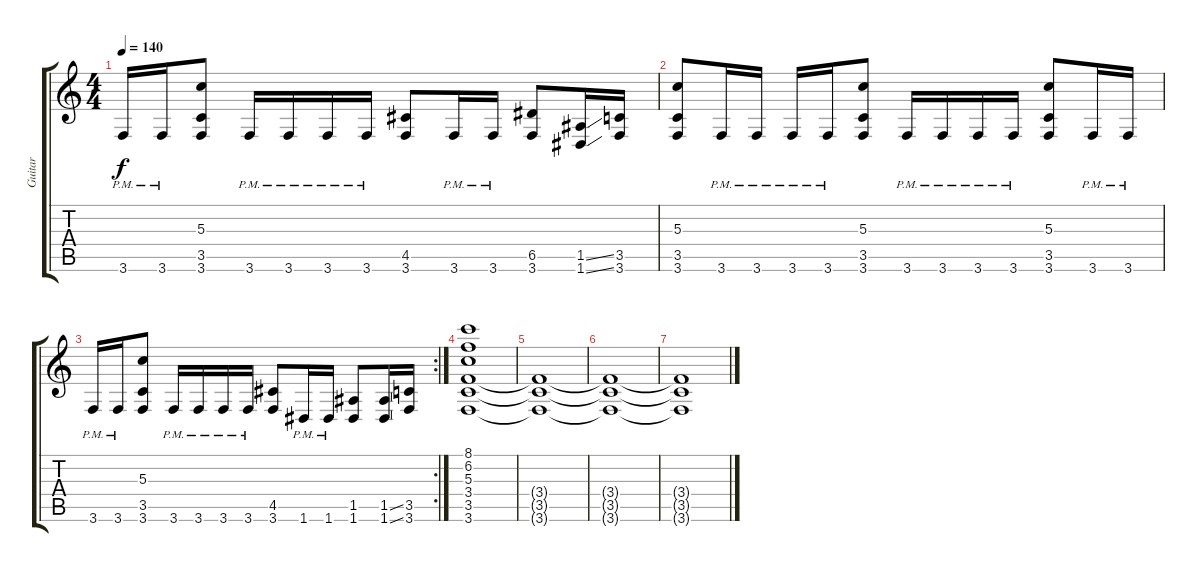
\track ("Guitar" "Guitar") {instrument distortionguitar}
\staff {score tabs}
\tuning (E4 B3 G3 D3 A2 D2) {hide}
\ts (4 4)
\tempo 140
\clef g2
\ks c
3.6{pm}.16{dy f} 3.6{pm}.16 (5.3 3.5 3.6).8 3.6{pm}.16 3.6{pm}.16 3.6{pm}.16 3.6{pm}.16 (4.5 3.6).8 3.6{pm}.16 3.6{pm}.16 (6.5 3.6).8 (1.5{ss} 1.6{ss}).16 (3.5 3.6).16 |
(5.3 3.5 3.6).8 3.6{pm}.16 3.6{pm}.16 3.6{pm}.16 3.6{pm}.16 (5.3 3.5 3.6).8 3.6{pm}.16 3.6{pm}.16 3.6{pm}.16 3.6{pm}.16 (5.3 3.5 3.6).8 3.6{pm}.16 3.6{pm}.16 |
\rc 2
3.6{pm}.16 3.6{pm}.16 (5.3 3.5 3.6).8 3.6{pm}.16 3.6{pm}.16 3.6{pm}.16 3.6{pm}.16 (4.5 3.6).8 1.6{pm}.16 1.6{pm}.16 (1.5 1.6).8 (1.5{ss} 1.6{ss}).16 (3.5 3.6).16 |
(8.1 6.2 5.3 3.4 3.5 3.6).1 |
(3.4{t} 3.5{t} 3.6{t}).1 |
(3.4{t} 3.5{t} 3.6{t}).1 |
(3.4{t} 3.5{t} 3.6{t}).1
